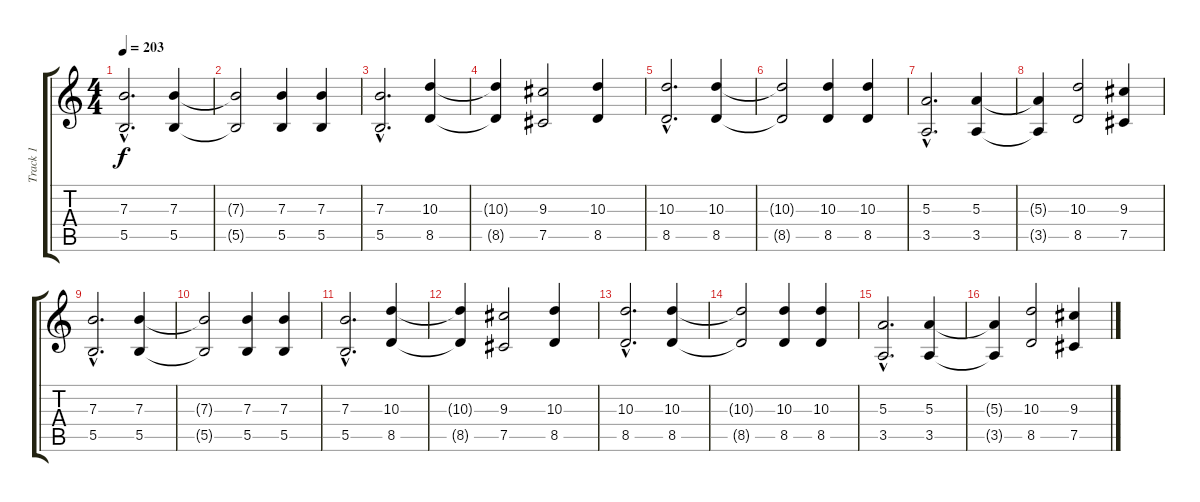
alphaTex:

\track ("Track 1" "Track 1") {instrument overdrivenguitar}
\staff {score tabs}
\tuning (Db4 Ab3 E3 B2 Gb2 B1) {hide}
\ts (4 4)
\tempo 203
\clef g2
\ks c
(7.3{hac} 5.5{hac}).2{d dy f volume 9 instrument overdrivenguitar} (7.3 5.5).4 |
(7.3{t} 5.5{t}).2 (7.3 5.5).4 (7.3 5.5).4 |
(7.3{hac} 5.5{hac}).2{d} (10.3 8.5).4 |
(10.3{t} 8.5{t}).4 (9.3 7.5).2 (10.3 8.5).4 |
(10.3{hac} 8.5{hac}).2{d} (10.3 8.5).4 |
(10.3{t} 8.5{t}).2 (10.3 8.5).4 (10.3 8.5).4 |
(5.3{hac} 3.5{hac}).2{d} (5.3 3.5).4 |
(5.3{t} 3.5{t}).4 (10.3 8.5).2 (9.3 7.5).4 |
(7.3{hac} 5.5{hac}).2{d} (7.3 5.5).4 |
(7.3{t} 5.5{t}).2 (7.3 5.5).4 (7.3 5.5).4 |
(7.3{hac} 5.5{hac}).2{d} (10.3 8.5).4 |
(10.3{t} 8.5{t}).4 (9.3 7.5).2 (10.3 8.5).4 |
(10.3{hac} 8.5{hac}).2{d} (10.3 8.5).4 |
(10.3{t} 8.5{t}).2 (10.3 8.5).4 (10.3 8.5).4 |
(5.3{hac} 3.5{hac}).2{d} (5.3 3.5).4 |
(5.3{t} 3.5{t}).4 (10.3 8.5).2 (9.3 7.5).4
